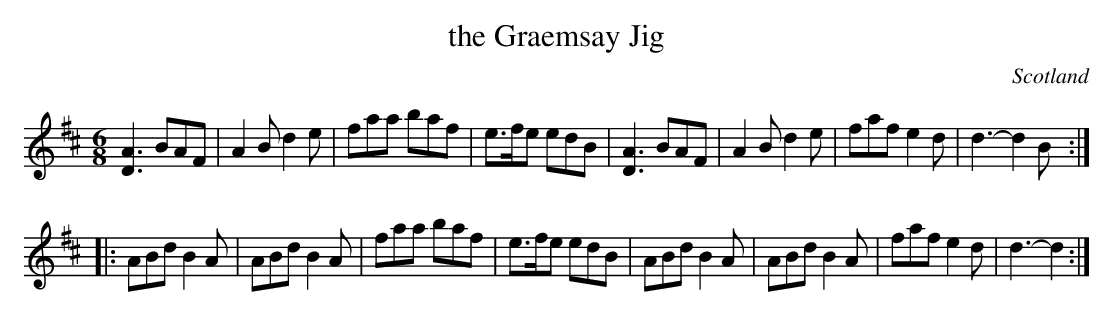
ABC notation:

X:1
T:the Graemsay Jig
M:6/8
O:Scotland
K:D major
[A3D3] BAF|A2B d2e|faa baf|e>fe edB|\
[A3D3] BAF|A2B d2e|faf e2d|d3-d2B:|
|:ABd B2A|ABd B2A|faa baf|e>fe edB|\
ABd B2A|ABd B2A|faf e2d|d3-d2:|
